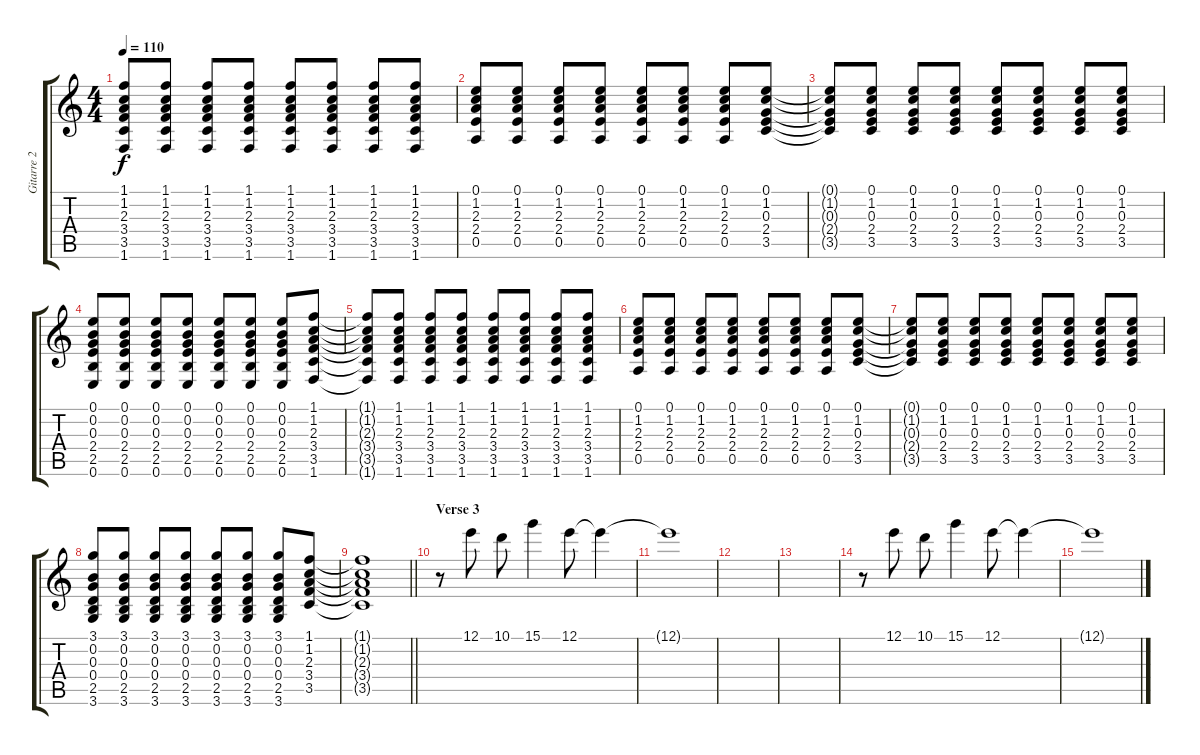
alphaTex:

\track ("Gitarre 2" "Gitarre 2") {instrument acousticguitarnylon}
\staff {score tabs}
\tuning (E4 B3 G3 D3 A2 E2) {hide}
\ts (4 4)
\tempo 110
\clef g2
\ks c
(1.1{t} 1.2{t} 2.3{t} 3.4{t} 3.5{t} 1.6{t}).8{dy f} (1.1 1.2 2.3 3.4 3.5 1.6).8 (1.1 1.2 2.3 3.4 3.5 1.6).8 (1.1 1.2 2.3 3.4 3.5 1.6).8 (1.1 1.2 2.3 3.4 3.5 1.6).8 (1.1 1.2 2.3 3.4 3.5 1.6).8 (1.1 1.2 2.3 3.4 3.5 1.6).8 (1.1 1.2 2.3 3.4 3.5 1.6).8 |
(0.1 1.2 2.3 2.4 0.5).8 (0.1 1.2 2.3 2.4 0.5).8 (0.1 1.2 2.3 2.4 0.5).8 (0.1 1.2 2.3 2.4 0.5).8 (0.1 1.2 2.3 2.4 0.5).8 (0.1 1.2 2.3 2.4 0.5).8 (0.1 1.2 2.3 2.4 0.5).8 (0.1 1.2 0.3 2.4 3.5).8 |
(0.1{t} 1.2{t} 0.3{t} 2.4{t} 3.5{t}).8 (0.1 1.2 0.3 2.4 3.5).8 (0.1 1.2 0.3 2.4 3.5).8 (0.1 1.2 0.3 2.4 3.5).8 (0.1 1.2 0.3 2.4 3.5).8 (0.1 1.2 0.3 2.4 3.5).8 (0.1 1.2 0.3 2.4 3.5).8 (0.1 1.2 0.3 2.4 3.5).8 |
(0.1 0.2 0.3 2.4 2.5 0.6).8 (0.1 0.2 0.3 2.4 2.5 0.6).8 (0.1 0.2 0.3 2.4 2.5 0.6).8 (0.1 0.2 0.3 2.4 2.5 0.6).8 (0.1 0.2 0.3 2.4 2.5 0.6).8 (0.1 0.2 0.3 2.4 2.5 0.6).8 (0.1 0.2 0.3 2.4 2.5 0.6).8 (1.1 1.2 2.3 3.4 3.5 1.6).8 |
(1.1{t} 1.2{t} 2.3{t} 3.4{t} 3.5{t} 1.6{t}).8 (1.1 1.2 2.3 3.4 3.5 1.6).8 (1.1 1.2 2.3 3.4 3.5 1.6).8 (1.1 1.2 2.3 3.4 3.5 1.6).8 (1.1 1.2 2.3 3.4 3.5 1.6).8 (1.1 1.2 2.3 3.4 3.5 1.6).8 (1.1 1.2 2.3 3.4 3.5 1.6).8 (1.1 1.2 2.3 3.4 3.5 1.6).8 |
(0.1 1.2 2.3 2.4 0.5).8 (0.1 1.2 2.3 2.4 0.5).8 (0.1 1.2 2.3 2.4 0.5).8 (0.1 1.2 2.3 2.4 0.5).8 (0.1 1.2 2.3 2.4 0.5).8 (0.1 1.2 2.3 2.4 0.5).8 (0.1 1.2 2.3 2.4 0.5).8 (0.1 1.2 0.3 2.4 3.5).8 |
(0.1{t} 1.2{t} 0.3{t} 2.4{t} 3.5{t}).8 (0.1 1.2 0.3 2.4 3.5).8 (0.1 1.2 0.3 2.4 3.5).8 (0.1 1.2 0.3 2.4 3.5).8 (0.1 1.2 0.3 2.4 3.5).8 (0.1 1.2 0.3 2.4 3.5).8 (0.1 1.2 0.3 2.4 3.5).8 (0.1 1.2 0.3 2.4 3.5).8 |
(3.1 0.2 0.3 0.4 2.5 3.6).8 (3.1 0.2 0.3 0.4 2.5 3.6).8 (3.1 0.2 0.3 0.4 2.5 3.6).8 (3.1 0.2 0.3 0.4 2.5 3.6).8 (3.1 0.2 0.3 0.4 2.5 3.6).8 (3.1 0.2 0.3 0.4 2.5 3.6).8 (3.1 0.2 0.3 0.4 2.5 3.6).8 (1.1 1.2 2.3 3.4 3.5).8 |
\barLineRight lightlight
(1.1{t} 1.2{t} 2.3{t} 3.4{t} 3.5{t}).1 |
\section ("" "Verse 3")
r.8{volume 8} 12.1.8 10.1.8 15.1.4 12.1.8 12.1{t}.4 |
12.1{t}.1 |
|
|
r.8 12.1.8 10.1.8 15.1.4 12.1.8 12.1{t}.4 |
12.1{t}.1
